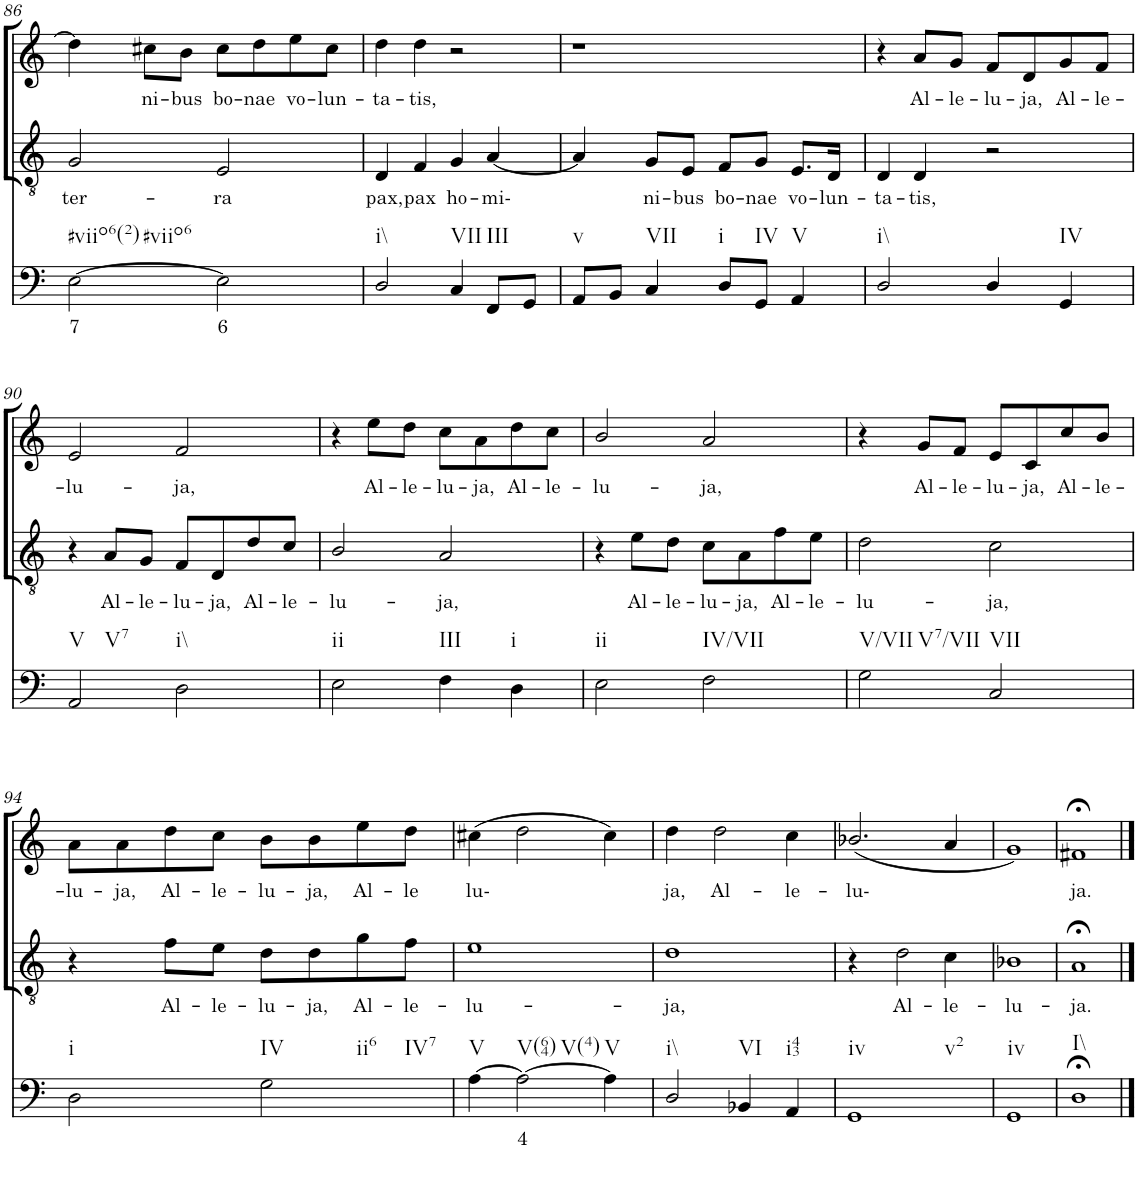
**kern	**text	**kern	**text	**kern	**text
*part3	*part3	*part2	*part2	*part1	*part1
*staff3	*staff3	*staff2	*staff2	*staff1	*staff1
*I"Continuo	*	*I"Tenor	*	*I"Soprano	*
!!LO:PB:g=z
*clefF4	*	*clefGv2	*	*clefG2	*
*k[]	*	*k[]	*	*k[]	*
*M4/4	*	*M4/4	*	*M4/4	*
=86	=86	=86	=86	=86	=86
!LO:TX:b:t=#viio6(2)	!	!	!	!	!
!LO:TX:b:t=#viio6	!	!	!	!	!
!	!LO:LY:b	!	!LO:LY:b	!	!
[2E\	7	2G/	ter-	4dd\]	.
!	!	!	!	!	!LO:LY:b
.	.	.	.	8cc#X\L	ni-
!	!	!	!	!	!LO:LY:b
.	.	.	.	8b\J	bus
!	!LO:LY:b	!	!LO:LY:b	!	!LO:LY:b
2E\]	6	2E/	ra	8cc#\L	bo-
!	!	!	!	!	!LO:LY:b
.	.	.	.	8dd\	nae
!	!	!	!	!	!LO:LY:b
.	.	.	.	8ee\	vo-
!	!	!	!	!	!LO:LY:b
.	.	.	.	8cc#\J	lun-
=87	=87	=87	=87	=87	=87
!LO:TX:b:t=i\\	!	!	!	!	!
!	!	!	!LO:LY:b	!	!LO:LY:b
2D/	.	4D/	pax,	4dd\	ta-
!	!	!	!LO:LY:b	!	!LO:LY:b
.	.	4F/	pax	4dd\	tis,
!LO:TX:b:t=VII	!	!	!	!	!
!	!	!	!LO:LY:b	!	!
4C/	.	4G/	ho-	2r	.
!LO:TX:b:t=III	!	!	!	!	!
!	!	!	!LO:LY:b	!	!
8FF/L	.	[4A/	mi-	.	.
8GG/J	.	.	.	.	.
=88	=88	=88	=88	=88	=88
!LO:TX:b:t=v	!	!	!	!	!
8AA/L	.	4A/]	.	1r	.
8BB/J	.	.	.	.	.
!LO:TX:b:t=VII	!	!	!	!	!
!	!	!	!LO:LY:b	!	!
4C/	.	8G/L	ni-	.	.
!	!	!	!LO:LY:b	!	!
.	.	8E/J	bus	.	.
!LO:TX:b:t=i	!	!	!	!	!
!	!	!	!LO:LY:b	!	!
8D/L	.	8F/L	bo-	.	.
!LO:TX:b:t=IV	!	!	!	!	!
!	!	!	!LO:LY:b	!	!
8GG/J	.	8G/J	nae	.	.
!LO:TX:b:t=V	!	!	!	!	!
!	!	!	!LO:LY:b	!	!
4AA/	.	8.E/L	vo-	.	.
!	!	!	!LO:LY:b	!	!
.	.	16D/Jk	lun-	.	.
=89	=89	=89	=89	=89	=89
!LO:TX:b:t=i\\	!	!	!	!	!
!	!	!	!LO:LY:b	!	!
2D/	.	4D/	ta-	4r	.
!	!	!	!LO:LY:b	!	!LO:LY:b
.	.	4D/	tis,	8a/L	Al-
!	!	!	!	!	!LO:LY:b
.	.	.	.	8g/J	le-
!	!	!	!	!	!LO:LY:b
4D/	.	2r	.	8f/L	lu-
!	!	!	!	!	!LO:LY:b
.	.	.	.	8d/	ja,
!LO:TX:b:t=IV	!	!	!	!	!
!	!	!	!	!	!LO:LY:b
4GG/	.	.	.	8g/	Al-
!	!	!	!	!	!LO:LY:b
.	.	.	.	8f/J	le-
!!LO:LB:g=z
=90	=90	=90	=90	=90	=90
!LO:TX:b:t=V	!	!	!	!	!
!LO:TX:b:t=V7	!	!	!	!	!
!	!	!	!	!	!LO:LY:b
2AA/	.	4r	.	2e/	lu-
!	!	!	!LO:LY:b	!	!
.	.	8A/L	Al-	.	.
!	!	!	!LO:LY:b	!	!
.	.	8G/J	le-	.	.
!LO:TX:b:t=i\\	!	!	!	!	!
!	!	!	!LO:LY:b	!	!LO:LY:b
2D\	.	8F/L	lu-	2f/	ja,
!	!	!	!LO:LY:b	!	!
.	.	8D/	ja,	.	.
!	!	!	!LO:LY:b	!	!
.	.	8d/	Al-	.	.
!	!	!	!LO:LY:b	!	!
.	.	8c/J	le-	.	.
=91	=91	=91	=91	=91	=91
!LO:TX:b:t=ii	!	!	!	!	!
!	!	!	!LO:LY:b	!	!
2E\	.	2B/	lu-	4r	.
!	!	!	!	!	!LO:LY:b
.	.	.	.	8ee\L	Al-
!	!	!	!	!	!LO:LY:b
.	.	.	.	8dd\J	le-
!LO:TX:b:t=III	!	!	!	!	!
!	!	!	!LO:LY:b	!	!LO:LY:b
4F\	.	2A/	ja,	8cc\L	lu-
!	!	!	!	!	!LO:LY:b
.	.	.	.	8a\	ja,
!LO:TX:b:t=i	!	!	!	!	!
!	!	!	!	!	!LO:LY:b
4D\	.	.	.	8dd\	Al-
!	!	!	!	!	!LO:LY:b
.	.	.	.	8cc\J	le-
=92	=92	=92	=92	=92	=92
!LO:TX:b:t=ii	!	!	!	!	!
!	!	!	!	!	!LO:LY:b
2E\	.	4r	.	2b/	lu-
!	!	!	!LO:LY:b	!	!
.	.	8e\L	Al-	.	.
!	!	!	!LO:LY:b	!	!
.	.	8d\J	le-	.	.
!LO:TX:b:t=IV/VII	!	!	!	!	!
!	!	!	!LO:LY:b	!	!LO:LY:b
2F\	.	8c\L	lu-	2a/	ja,
!	!	!	!LO:LY:b	!	!
.	.	8A\	ja,	.	.
!	!	!	!LO:LY:b	!	!
.	.	8f\	Al-	.	.
!	!	!	!LO:LY:b	!	!
.	.	8e\J	le-	.	.
=93	=93	=93	=93	=93	=93
!LO:TX:b:t=V/VII	!	!	!	!	!
!LO:TX:b:t=V7/VII	!	!	!	!	!
!	!	!	!LO:LY:b	!	!
2G\	.	2d\	lu-	4r	.
!	!	!	!	!	!LO:LY:b
.	.	.	.	8g/L	Al-
!	!	!	!	!	!LO:LY:b
.	.	.	.	8f/J	le-
!LO:TX:b:t=VII	!	!	!	!	!
!	!	!	!LO:LY:b	!	!LO:LY:b
2C/	.	2c\	ja,	8e/L	lu-
!	!	!	!	!	!LO:LY:b
.	.	.	.	8c/	ja,
!	!	!	!	!	!LO:LY:b
.	.	.	.	8cc/	Al-
!	!	!	!	!	!LO:LY:b
.	.	.	.	8b/J	le-
!!LO:LB:g=z
=94	=94	=94	=94	=94	=94
!LO:TX:b:t=i	!	!	!	!	!
!	!	!	!	!	!LO:LY:b
2D\	.	4r	.	8a\L	lu-
!	!	!	!	!	!LO:LY:b
.	.	.	.	8a\	ja,
!	!	!	!LO:LY:b	!	!LO:LY:b
.	.	8f\L	Al-	8dd\	Al-
!	!	!	!LO:LY:b	!	!LO:LY:b
.	.	8e\J	le-	8cc\J	le-
!LO:TX:b:t=IV	!	!	!	!	!
!LO:TX:b:t=ii6	!	!	!	!	!
!LO:TX:b:t=IV7	!	!	!	!	!
!	!	!	!LO:LY:b	!	!LO:LY:b
2G\	.	8d\L	lu-	8b\L	lu-
!	!	!	!LO:LY:b	!	!LO:LY:b
.	.	8d\	ja,	8b\	ja,
!	!	!	!LO:LY:b	!	!LO:LY:b
.	.	8g\	Al-	8ee\	Al-
!	!	!	!LO:LY:b	!	!LO:LY:b
.	.	8f\J	le-	8dd\J	le
=95	=95	=95	=95	=95	=95
!LO:TX:b:t=V	!	!	!	!	!
!	!	!	!LO:LY:b	!	!LO:LY:b
[4A\	.	1e	lu-	(4cc#X\	lu-
!LO:TX:b:t=V(64)	!	!	!	!	!
!LO:TX:b:t=V(4)	!	!	!	!	!
!	!LO:LY:b	!	!	!	!
2A\_	4	.	.	2dd\	.
!LO:TX:b:t=V	!	!	!	!	!
4A\]	.	.	.	4cc#\)	.
=96	=96	=96	=96	=96	=96
!LO:TX:b:t=i\\	!	!	!	!	!
!	!	!	!LO:LY:b	!	!LO:LY:b
2D/	.	1d	ja,	4dd\	ja,
!	!	!	!	!	!LO:LY:b
.	.	.	.	2dd\	Al-
!LO:TX:b:t=VI	!	!	!	!	!
4BB-X/	.	.	.	.	.
!LO:TX:b:t=i43	!	!	!	!	!
!	!	!	!	!	!LO:LY:b
4AA/	.	.	.	4cc\	le-
=97	=97	=97	=97	=97	=97
!LO:TX:b:t=iv	!	!	!	!	!
!LO:TX:b:t=v2	!	!	!	!	!
!	!	!	!	!	!LO:LY:b
1GG	.	4r	.	(2.b-X/	lu-
!	!	!	!LO:LY:b	!	!
.	.	2d\	Al-	.	.
!	!	!	!LO:LY:b	!	!
.	.	4c\	le-	4a/	.
=98	=98	=98	=98	=98	=98
!LO:TX:b:t=iv	!	!	!	!	!
!	!	!	!LO:LY:b	!	!
1GG	.	1B-X	lu-	1g)	.
=99	=99	=99	=99	=99	=99
!LO:TX:b:t=I\\	!	!	!	!	!
!	!	!	!LO:LY:b	!	!LO:LY:b
1D;<	.	1A;<	ja.	1f#X;<	ja.
==	==	==	==	==	==
*-	*-	*-	*-	*-	*-
